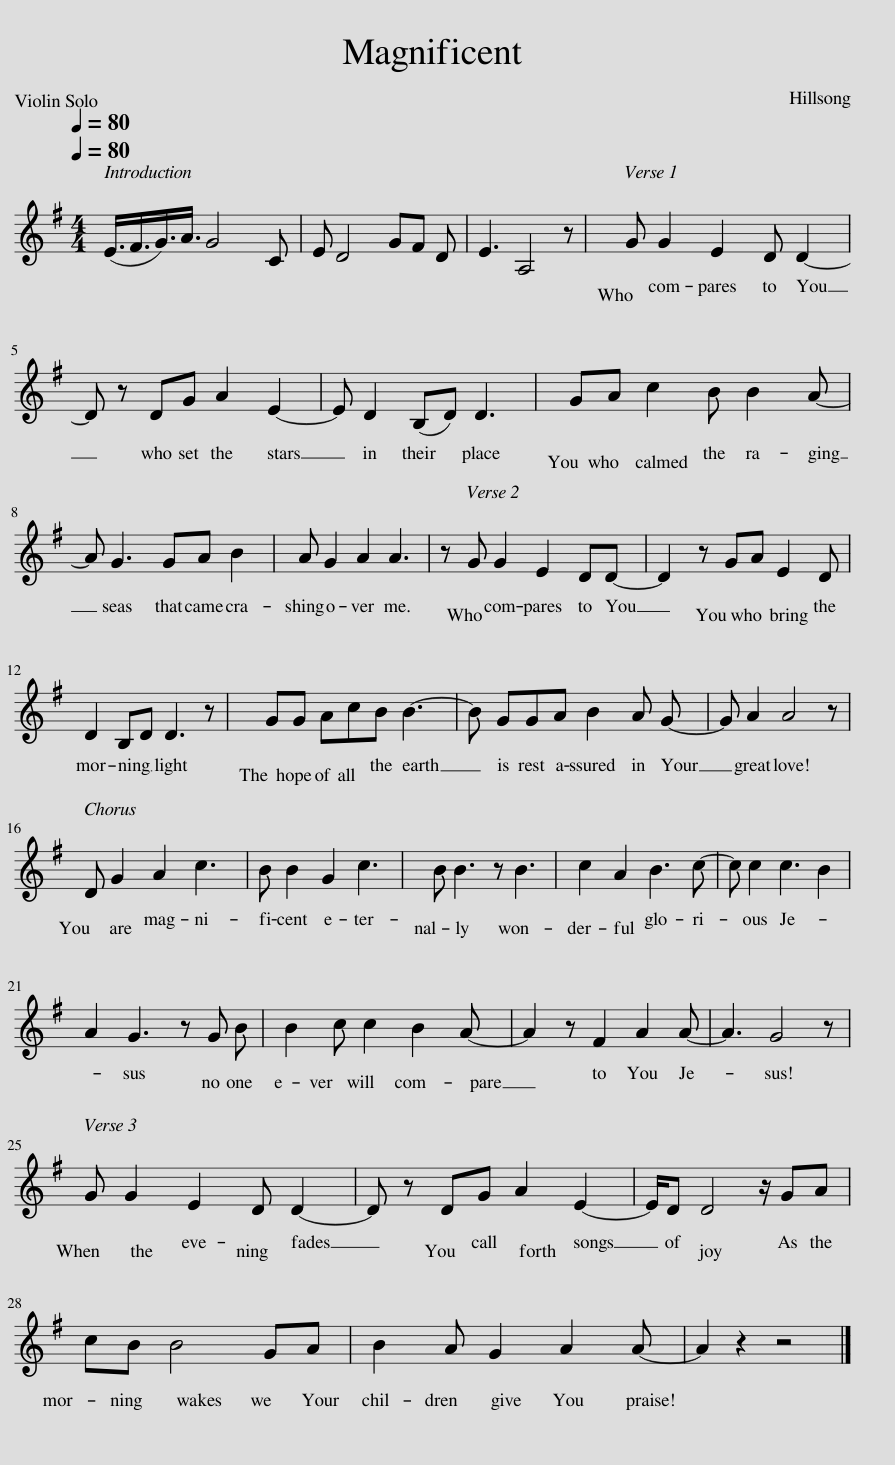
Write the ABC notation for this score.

X:1
L:1/8
Q:1/4=80
M:4/4
I:linebreak $
K:G
V:1 treble
V:1
 (E3/4F3/4G3/4)A3/4 G4 C | E D4 GF D | E3 A,4 z | G G2 E2 D D2- |$ D z DG A2 E2- | %5
 E D2 (B,D) D3 | GA c2 B B2 A- |$ A G3 GA B2 | A G2 A2 A3 | z G G2 E2 DD- | %10
 D2 z GA E2 D |$ D2 B,D D3 z | GG AcB B3- | B GGA B2 A G- | G A2 A4 z |$ %15
 D G2 A2 c3 | B B2 G2 c3 | B B3 z B3 | c2 A2 B3 c- | c c2 c3 B2 |$ %20
 A2 G3 z G B | B2 c c2 B2 A- | A2 z F2 A2 A- | A3 G4 z |$ G G2 E2 D D2- | %25
 D z DG A2 E2- | E/D D4 z/ GA |$ cB B4 GA | B2 A G2 A2 A- | A2 z2 z4 |] %30
